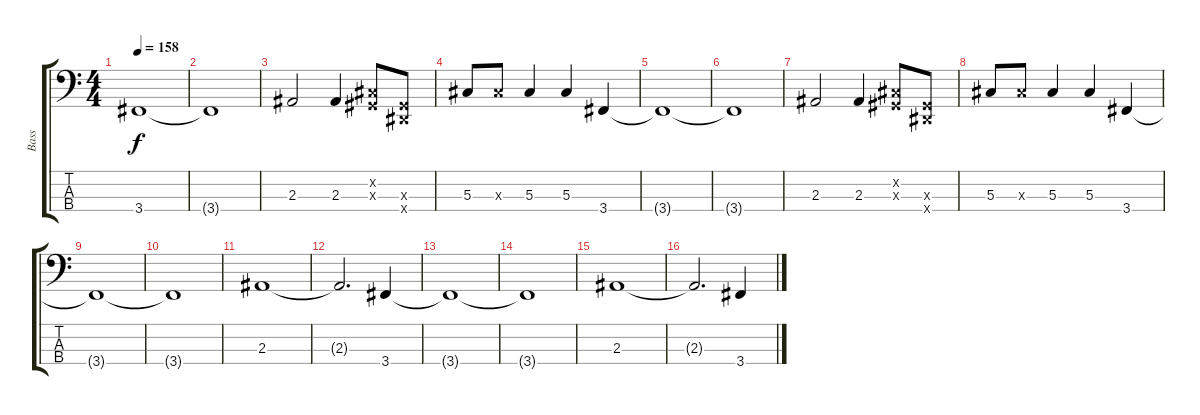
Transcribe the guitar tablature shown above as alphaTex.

\track ("Bass" "Bass") {instrument electricbassfinger}
\staff {score tabs}
\tuning (Gb2 Db2 Ab1 Eb1) {hide}
\ts (4 4)
\tempo 158
\clef f4
\ks c
3.4{t}.1{dy f} |
3.4{t}.1 |
2.3.2 2.3.4 (0.2{x} 0.3{x}).8 (0.3{x} 0.4{x}).8 |
5.3.8 5.3{x}.8 5.3.4 5.3.4 3.4.4 |
3.4{t}.1 |
3.4{t}.1 |
2.3.2 2.3.4 (0.2{x} 0.3{x}).8 (0.3{x} 0.4{x}).8 |
5.3.8 5.3{x}.8 5.3.4 5.3.4 3.4.4 |
3.4{t}.1 |
3.4{t}.1 |
2.3.1 |
2.3{t}.2{d} 3.4.4 |
3.4{t}.1 |
3.4{t}.1 |
2.3.1 |
2.3{t}.2{d} 3.4.4
